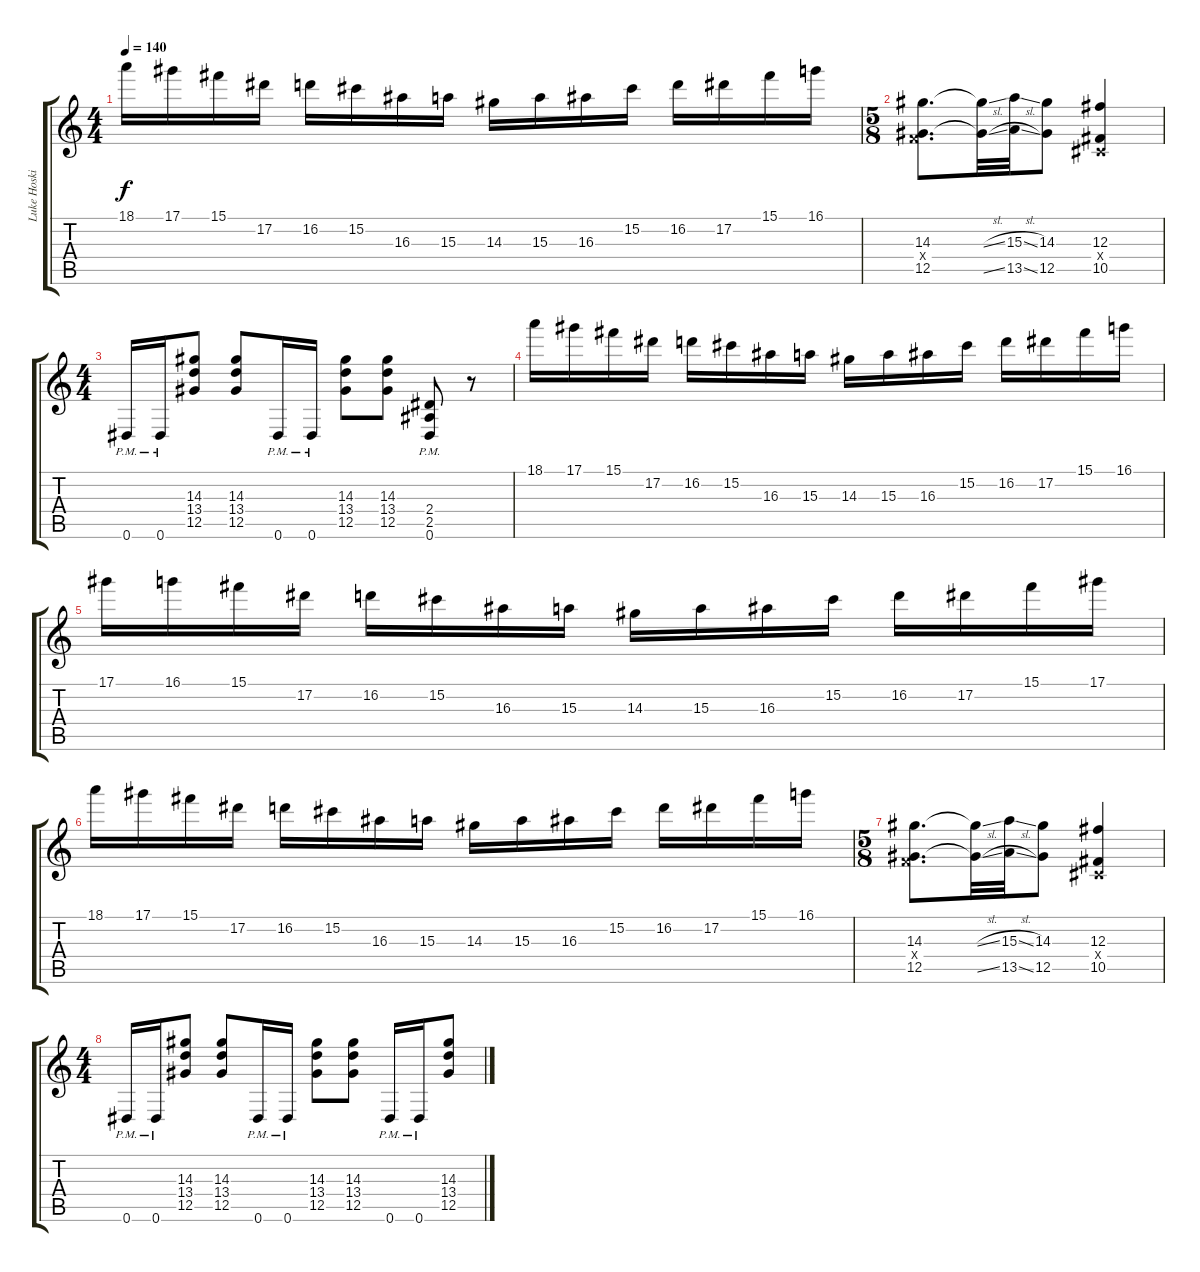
\track ("Luke Hoskin" "Luke Hoski") {instrument overdrivenguitar}
\staff {score tabs}
\tuning (Eb4 Bb3 Gb3 Db3 Ab2 Eb2) {hide}
\ts (4 4)
\tempo 140
\clef g2
\ks c
18.1.16{dy f} 17.1.16 15.1.16 17.2.16 16.2.16 15.2.16 16.3.16 15.3.16 14.3.16 15.3.16 16.3.16 15.2.16 16.2.16 17.2.16 15.1.16 16.1.16 |
\ts (5 8)
(14.3 4.4{x} 12.5).8{d} (14.3{sl t} 12.5{sl t}).32 (15.3{sl} 13.5{sl}).32 (14.3 12.5).8 (12.3 0.4{x} 10.5).4 |
\ts (4 4)
0.6{pm}.16 0.6{pm}.16 (14.3 13.4 12.5).8 (14.3 13.4 12.5).8 0.6{pm}.16 0.6{pm}.16 (14.3 13.4 12.5).8 (14.3 13.4 12.5).8 (2.4{pm} 2.5{pm} 0.6{pm}).8 r.8 |
18.1.16 17.1.16 15.1.16 17.2.16 16.2.16 15.2.16 16.3.16 15.3.16 14.3.16 15.3.16 16.3.16 15.2.16 16.2.16 17.2.16 15.1.16 16.1.16 |
17.1.16 16.1.16 15.1.16 17.2.16 16.2.16 15.2.16 16.3.16 15.3.16 14.3.16 15.3.16 16.3.16 15.2.16 16.2.16 17.2.16 15.1.16 17.1.16 |
18.1.16 17.1.16 15.1.16 17.2.16 16.2.16 15.2.16 16.3.16 15.3.16 14.3.16 15.3.16 16.3.16 15.2.16 16.2.16 17.2.16 15.1.16 16.1.16 |
\ts (5 8)
(14.3 4.4{x} 12.5).8{d} (14.3{sl t} 12.5{sl t}).32 (15.3{sl} 13.5{sl}).32 (14.3 12.5).8 (12.3 0.4{x} 10.5).4 |
\ts (4 4)
0.6{pm}.16 0.6{pm}.16 (14.3 13.4 12.5).8 (14.3 13.4 12.5).8 0.6{pm}.16 0.6{pm}.16 (14.3 13.4 12.5).8 (14.3 13.4 12.5).8 0.6{pm}.16 0.6{pm}.16 (14.3 13.4 12.5).8
